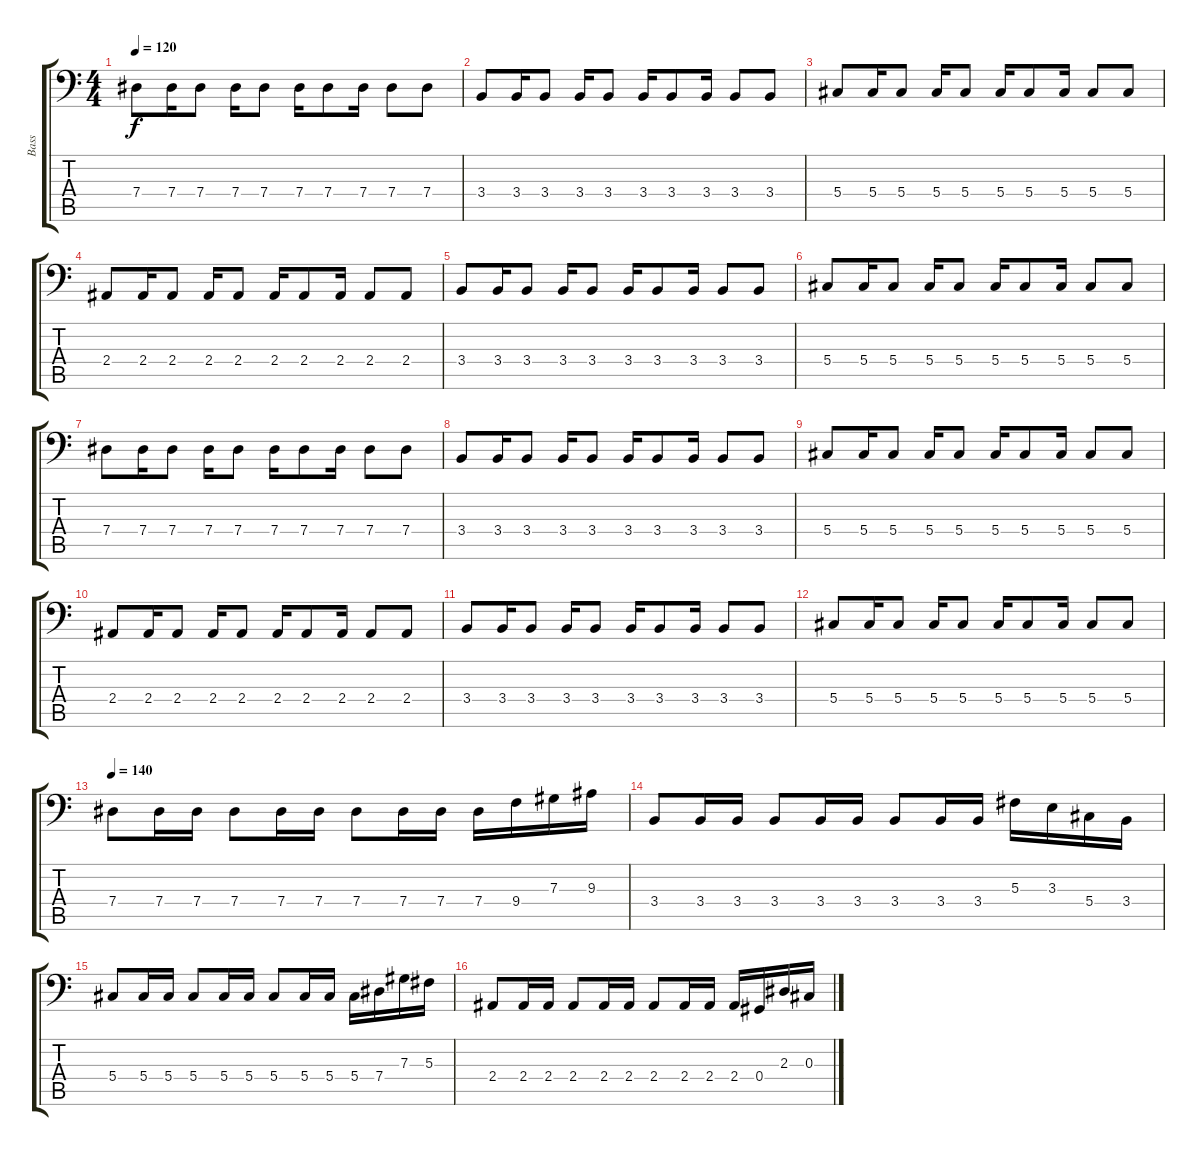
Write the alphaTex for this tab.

\track ("Bass" "Bass") {instrument electricbassfinger}
\staff {score tabs}
\tuning (B2 Gb2 Db2 Ab1 Eb1 Bb0) {hide}
\ts (4 4)
\tempo 120
\clef f4
\ks c
7.4.8{dy f instrument electricbassfinger} 7.4.16 7.4.8 7.4.16 7.4.8 7.4.16 7.4.8 7.4.16 7.4.8 7.4.8 |
3.4.8 3.4.16 3.4.8 3.4.16 3.4.8 3.4.16 3.4.8 3.4.16 3.4.8 3.4.8 |
5.4.8 5.4.16 5.4.8 5.4.16 5.4.8 5.4.16 5.4.8 5.4.16 5.4.8 5.4.8 |
2.4.8 2.4.16 2.4.8 2.4.16 2.4.8 2.4.16 2.4.8 2.4.16 2.4.8 2.4.8 |
3.4.8 3.4.16 3.4.8 3.4.16 3.4.8 3.4.16 3.4.8 3.4.16 3.4.8 3.4.8 |
5.4.8 5.4.16 5.4.8 5.4.16 5.4.8 5.4.16 5.4.8 5.4.16 5.4.8 5.4.8 |
7.4.8 7.4.16 7.4.8 7.4.16 7.4.8 7.4.16 7.4.8 7.4.16 7.4.8 7.4.8 |
3.4.8 3.4.16 3.4.8 3.4.16 3.4.8 3.4.16 3.4.8 3.4.16 3.4.8 3.4.8 |
5.4.8 5.4.16 5.4.8 5.4.16 5.4.8 5.4.16 5.4.8 5.4.16 5.4.8 5.4.8 |
2.4.8 2.4.16 2.4.8 2.4.16 2.4.8 2.4.16 2.4.8 2.4.16 2.4.8 2.4.8 |
3.4.8 3.4.16 3.4.8 3.4.16 3.4.8 3.4.16 3.4.8 3.4.16 3.4.8 3.4.8 |
5.4.8 5.4.16 5.4.8 5.4.16 5.4.8 5.4.16 5.4.8 5.4.16 5.4.8 5.4.8 |
\tempo 140
7.4.8 7.4.16 7.4.16 7.4.8 7.4.16 7.4.16 7.4.8 7.4.16 7.4.16 7.4.16 9.4.16 7.3.16 9.3.16 |
3.4.8 3.4.16 3.4.16 3.4.8 3.4.16 3.4.16 3.4.8 3.4.16 3.4.16 5.3.16 3.3.16 5.4.16 3.4.16 |
5.4.8 5.4.16 5.4.16 5.4.8 5.4.16 5.4.16 5.4.8 5.4.16 5.4.16 5.4.16 7.4.16 7.3.16 5.3.16 |
2.4.8 2.4.16 2.4.16 2.4.8 2.4.16 2.4.16 2.4.8 2.4.16 2.4.16 2.4.16 0.4.16 2.3.16 0.3.16
